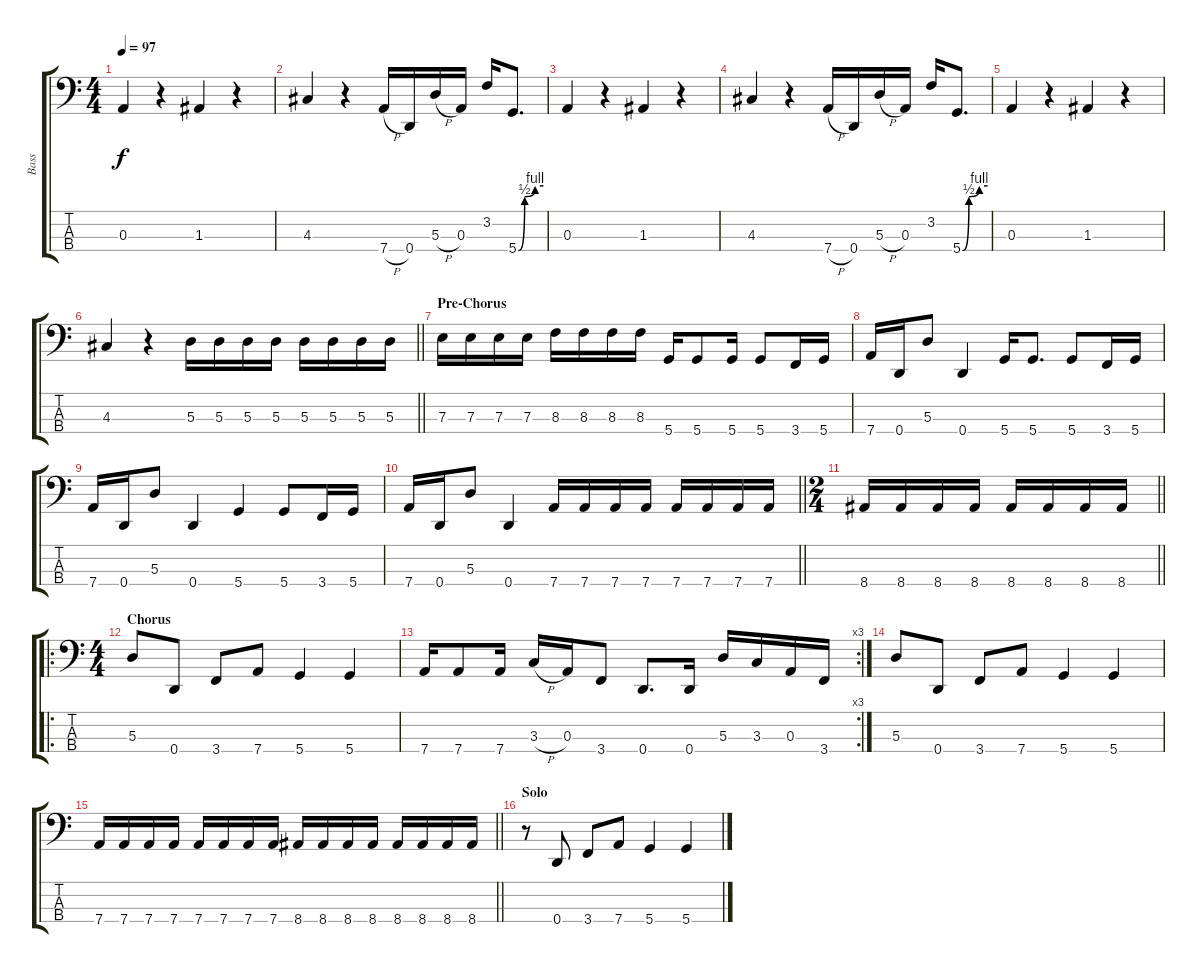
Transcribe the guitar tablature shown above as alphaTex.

\track ("Bass" "Bass") {instrument electricbasspick}
\staff {score tabs}
\tuning (G2 D2 A1 D1) {hide}
\ts (4 4)
\tempo 97
\clef f4
\ks c
0.3.4{dy f} r.4 1.3.4 r.4 |
4.3.4 r.4 7.4{h}.16 0.4.16 5.3{h}.16 0.3.16 3.2.16 5.4{be (custom 0 0 15 2 40 4 60 4)}.8{d} |
0.3.4 r.4 1.3.4 r.4 |
4.3.4 r.4 7.4{h}.16 0.4.16 5.3{h}.16 0.3.16 3.2.16 5.4{be (custom 0 0 15 2 40 4 60 4)}.8{d} |
0.3.4 r.4 1.3.4 r.4 |
\barLineRight lightlight
4.3.4 r.4 5.3.16 5.3.16 5.3.16 5.3.16 5.3.16 5.3.16 5.3.16 5.3.16 |
\section ("" "Pre-Chorus")
7.3.16 7.3.16 7.3.16 7.3.16 8.3.16 8.3.16 8.3.16 8.3.16 5.4.16 5.4.8 5.4.16 5.4.8 3.4.16 5.4.16 |
7.4.16 0.4.16 5.3.8 0.4.4 5.4.16 5.4.8{d} 5.4.8 3.4.16 5.4.16 |
7.4.16 0.4.16 5.3.8 0.4.4 5.4.4 5.4.8 3.4.16 5.4.16 |
\barLineRight lightlight
7.4.16 0.4.16 5.3.8 0.4.4 7.4.16 7.4.16 7.4.16 7.4.16 7.4.16 7.4.16 7.4.16 7.4.16 |
\ts (2 4)
\barLineRight lightlight
8.4.16 8.4.16 8.4.16 8.4.16 8.4.16 8.4.16 8.4.16 8.4.16 |
\ro
\ts (4 4)
\section ("" "Chorus")
5.3.8 0.4.8 3.4.8 7.4.8 5.4.4 5.4.4 |
\rc 3
7.4.16 7.4.8 7.4.16 3.3{h}.16 0.3.16 3.4.8 0.4.8{d} 0.4.16 5.3.16 3.3.16 0.3.16 3.4.16 |
5.3.8 0.4.8 3.4.8 7.4.8 5.4.4 5.4.4 |
\barLineRight lightlight
7.4.16 7.4.16 7.4.16 7.4.16 7.4.16 7.4.16 7.4.16 7.4.16 8.4.16 8.4.16 8.4.16 8.4.16 8.4.16 8.4.16 8.4.16 8.4.16 |
\section ("" "Solo")
r.8{volume 14} 0.4.8 3.4.8 7.4.8 5.4.4 5.4.4
